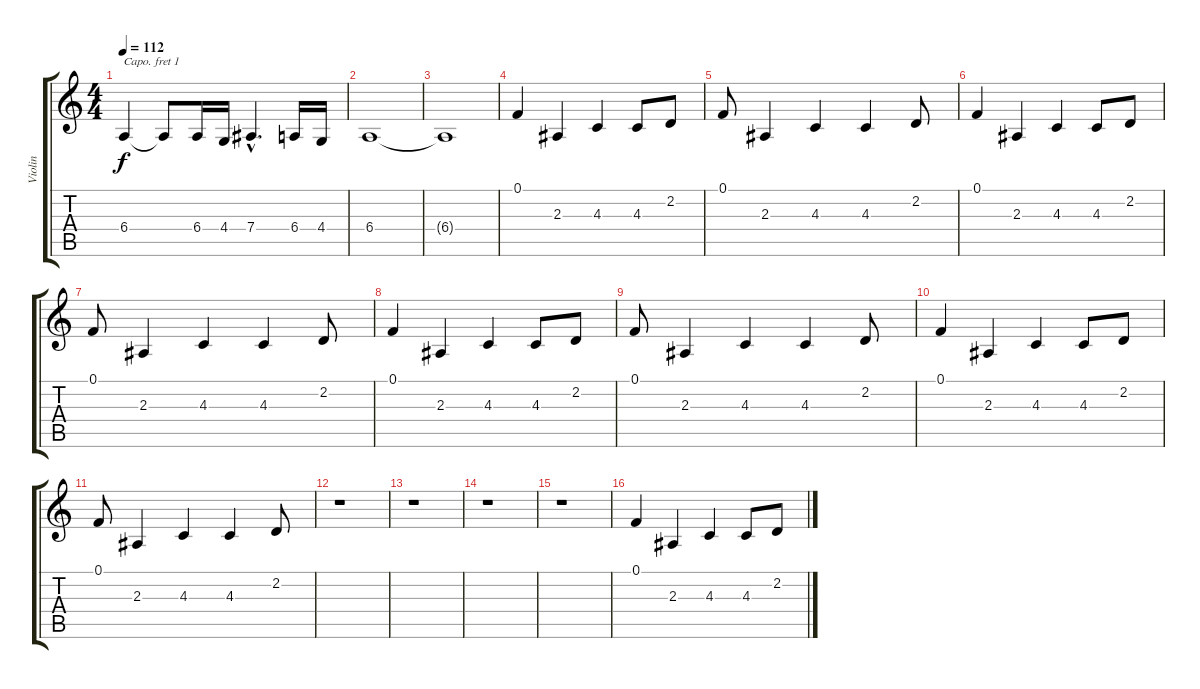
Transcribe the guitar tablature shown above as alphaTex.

\track ("Violin" "Violin") {instrument violin}
\staff {score tabs}
\capo 1
\tuning (E4 B3 G3 D3 A2 E2) {hide}
\ts (4 4)
\tempo 112
\clef g2
\ks c
6.4{t}.4{dy f} 6.4{t}.8 6.4.16 4.4.16 7.4{hac}.4{d} 6.4.16 4.4.16 |
6.4.1 |
6.4{t}.1 |
0.1.4 2.3.4 4.3.4 4.3.8 2.2.8 |
0.1.8 2.3.4 4.3.4 4.3.4 2.2.8 |
0.1.4 2.3.4 4.3.4 4.3.8 2.2.8 |
0.1.8 2.3.4 4.3.4 4.3.4 2.2.8 |
0.1.4 2.3.4 4.3.4 4.3.8 2.2.8 |
0.1.8 2.3.4 4.3.4 4.3.4 2.2.8 |
0.1.4 2.3.4 4.3.4 4.3.8 2.2.8 |
0.1.8 2.3.4 4.3.4 4.3.4 2.2.8 |
r.1 |
r.1 |
r.1 |
r.1 |
0.1.4 2.3.4 4.3.4 4.3.8 2.2.8
